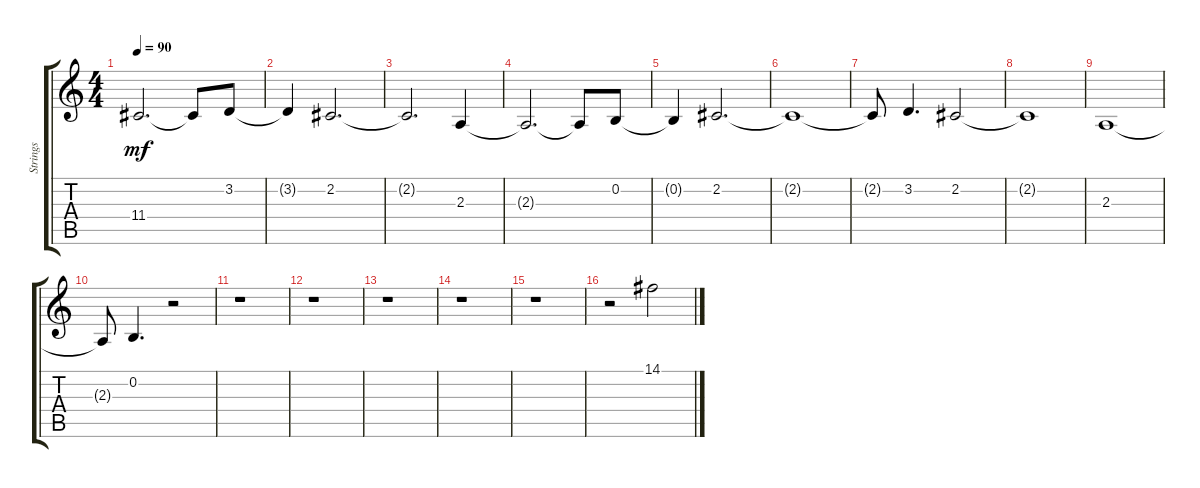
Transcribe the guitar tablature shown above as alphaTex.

\track ("Strings" "Strings") {instrument stringensemble1}
\staff {score tabs}
\tuning (E4 B3 G3 D3 A2 E2) {hide}
\ts (4 4)
\tempo 90
\clef g2
\ks c
11.4{t}.2{d dy mf} 11.4{t}.8 3.2.8 |
3.2{t}.4 2.2.2{d} |
2.2{t}.2{d} 2.3.4 |
2.3{t}.2{d} 2.3{t}.8 0.2.8 |
0.2{t}.4 2.2.2{d} |
2.2{t}.1 |
2.2{t}.8 3.2.4{d} 2.2.2 |
2.2{t}.1 |
2.3.1 |
2.3{t}.8 0.2.4{d} r.2 |
r.1 |
r.1 |
r.1 |
r.1 |
r.1 |
r.2 14.1.2
